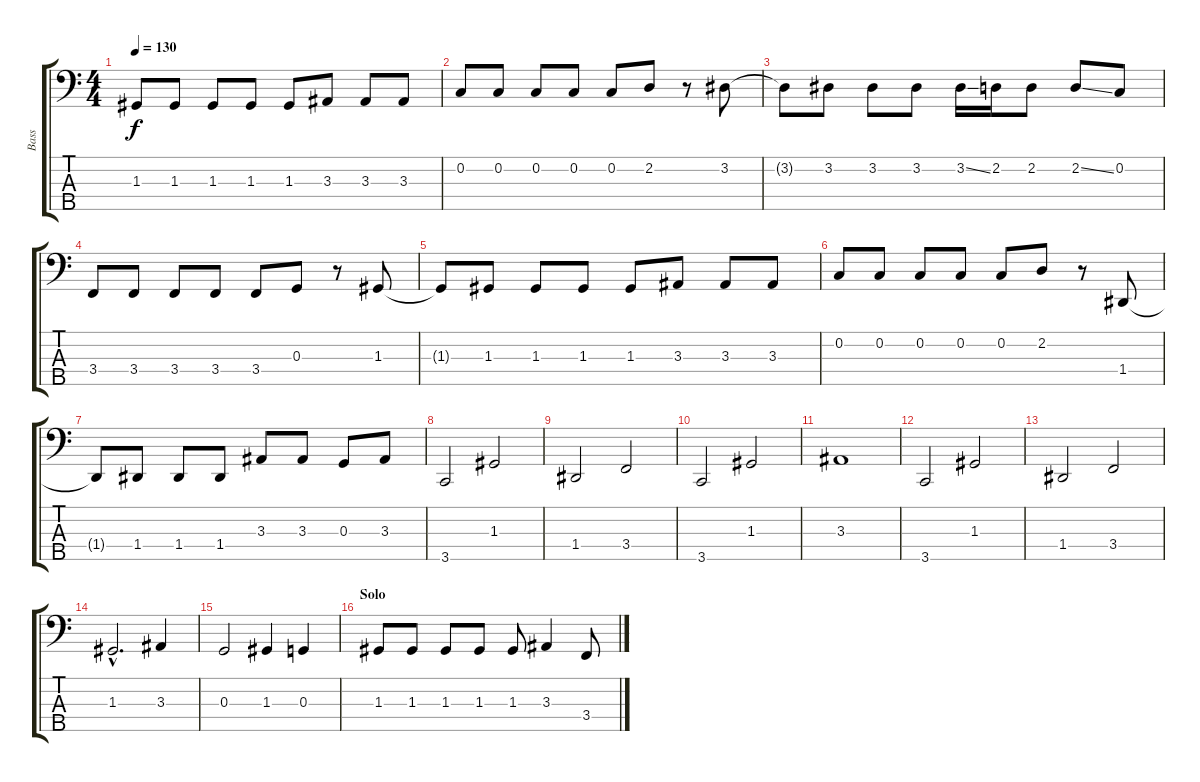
\track ("Bass" "Bass") {instrument electricbassfinger}
\staff {score tabs}
\tuning (F2 C2 G1 D1 A0) {hide}
\ts (4 4)
\tempo 130
\clef f4
\ks c
1.3{t}.8{dy f} 1.3.8 1.3.8 1.3.8 1.3.8 3.3.8 3.3.8 3.3.8 |
0.2.8 0.2.8 0.2.8 0.2.8 0.2.8 2.2.8 r.8 3.2.8 |
3.2{t}.8 3.2.8 3.2.8 3.2.8 3.2{ss}.16 2.2.16 2.2.8 2.2{ss}.8 0.2.8 |
3.4.8 3.4.8 3.4.8 3.4.8 3.4.8 0.3.8 r.8 1.3.8 |
1.3{t}.8 1.3.8 1.3.8 1.3.8 1.3.8 3.3.8 3.3.8 3.3.8 |
0.2.8 0.2.8 0.2.8 0.2.8 0.2.8 2.2.8 r.8 1.4.8 |
1.4{t}.8 1.4.8 1.4.8 1.4.8 3.3.8 3.3.8 0.3.8 3.3.8 |
3.5.2 1.3.2 |
1.4.2 3.4.2 |
3.5.2 1.3.2 |
3.3.1 |
3.5.2 1.3.2 |
1.4.2 3.4.2 |
1.3{hac}.2{d} 3.3.4 |
0.3.2 1.3.4 0.3.4 |
\section ("" "Solo")
1.3.8 1.3.8 1.3.8 1.3.8 1.3.8 3.3.4 3.4.8
